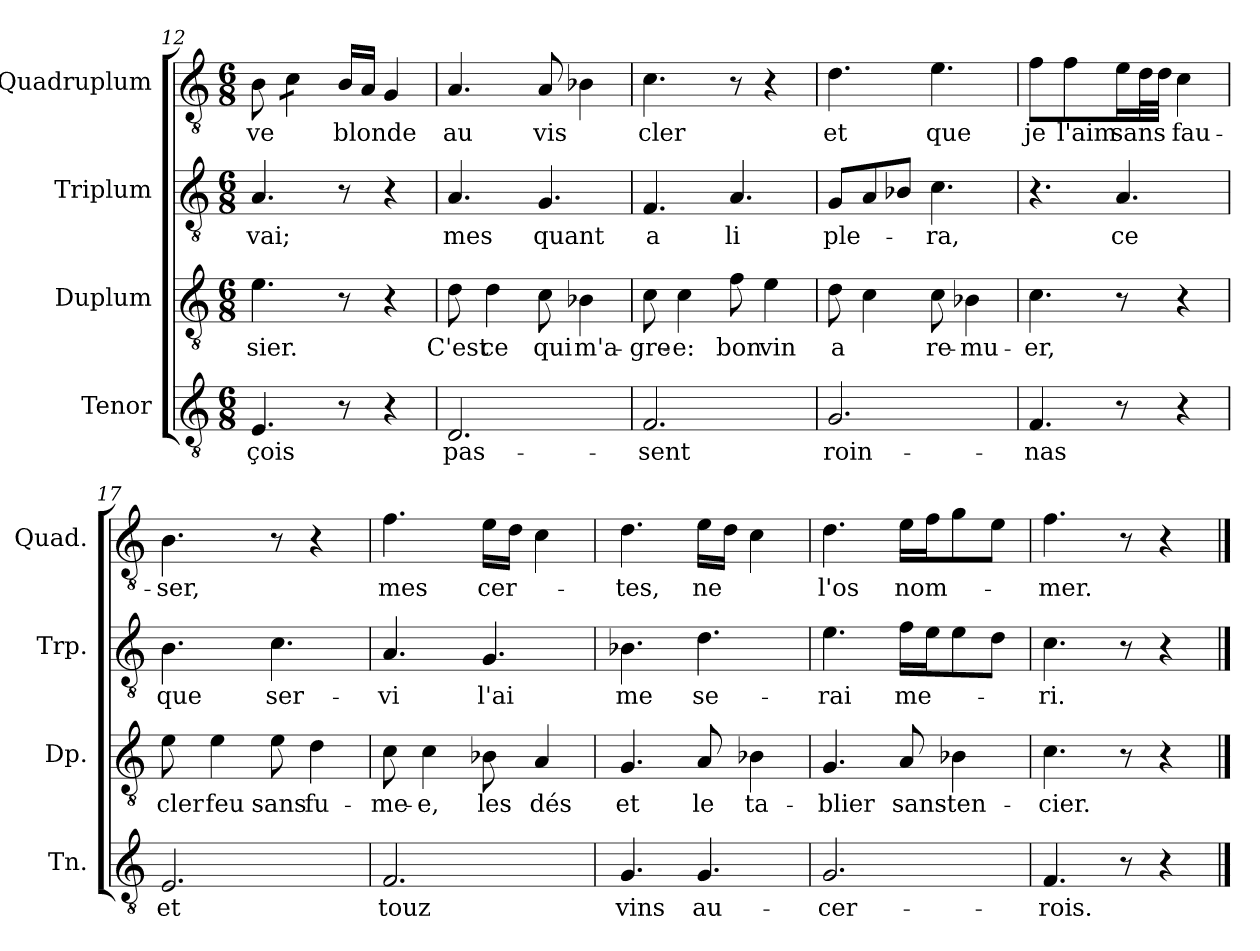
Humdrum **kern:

**kern	**text	**kern	**text	**kern	**text	**kern	**text
*part4	*part4	*part3	*part3	*part2	*part2	*part1	*part1
*staff4	*staff4	*staff3	*staff3	*staff2	*staff2	*staff1	*staff1
*I"Tenor	*	*I"Duplum	*	*I"Triplum	*	*I"Quadruplum	*
*I'Tn.	*	*I'Dp.	*	*I'Trp.	*	*I'Quad.	*
*clefGv2	*	*clefGv2	*	*clefGv2	*	*clefGv2	*
*k[]	*	*k[]	*	*k[]	*	*k[]	*
*M6/8	*	*M6/8	*	*M6/8	*	*M6/8	*
=12	=12	=12	=12	=12	=12	=12	=12
!	!LO:LY:b	!	!LO:LY:b	!	!LO:LY:b	!	!LO:LY:b
4.E/	-çois	4.e\	-sier.	4.A/	-vai;	8B\	-ve
*	*	*	*	*	*	*tremolo	*
.	.	.	.	.	.	8c\L	.
.	.	.	.	.	.	8c\J	.
*	*	*	*	*	*	*Xtremolo	*
!	!	!	!	!	!	!	!LO:LY:b
8r	.	8r	.	8r	.	16B/LL	blonde
.	.	.	.	.	.	16A/JJ	.
4r	.	4r	.	4r	.	4G/	.
!!LO:PB:g=z
=13	=13	=13	=13	=13	=13	=13	=13
!	!LO:LY:b	!	!LO:LY:b	!	!LO:LY:b	!	!LO:LY:b
2.D/	pas-	8d\	C'est	4.A/	mes	4.A/	au
!	!	!	!LO:LY:b	!	!	!	!
.	.	4d\	ce	.	.	.	.
!	!	!	!LO:LY:b	!	!LO:LY:b	!	!LO:LY:b
.	.	8c\	qui	4.G/	quant	8A/	vis
!	!	!	!LO:LY:b	!	!	!	!
.	.	4B-i\	m'a-	.	.	4B-i\	.
=14	=14	=14	=14	=14	=14	=14	=14
!	!LO:LY:b	!	!LO:LY:b	!	!LO:LY:b	!	!LO:LY:b
2.F/	-sent	8c\	-gre-	4.F/	a	4.c\	cler
!	!	!	!LO:LY:b	!	!	!	!
.	.	4c\	-e:	.	.	.	.
!	!	!	!LO:LY:b	!	!LO:LY:b	!	!
.	.	8f\	bon	4.A/	li	8r	.
!	!	!	!LO:LY:b	!	!	!	!
.	.	4e\	vin	.	.	4r	.
=15	=15	=15	=15	=15	=15	=15	=15
!	!LO:LY:b	!	!LO:LY:b	!	!LO:LY:b	!	!LO:LY:b
2.G/	roin-	8d\	a	8G/L	ple-	4.d\	et
.	.	4c\	.	8A/	.	.	.
.	.	.	.	8B-i/J	.	.	.
!	!	!	!LO:LY:b	!	!LO:LY:b	!	!LO:LY:b
.	.	8c\	re-	4.c\	-ra,	4.e\	que
!	!	!	!LO:LY:b	!	!	!	!
.	.	4B-i\	-mu-	.	.	.	.
=16	=16	=16	=16	=16	=16	=16	=16
!	!LO:LY:b	!	!LO:LY:b	!	!	!	!LO:LY:b
4.F/	-nas	4.c\	-er,	4.r	.	8f\	je
!	!	!	!	!	!	!	!LO:LY:b
.	.	.	.	.	.	4f\	l'aim
!	!	!	!	!	!LO:LY:b	!	!LO:LY:b
8r	.	8r	.	4.A/	ce	16e\LL	sans
*	*	*	*	*	*	*tremolo	*
.	.	.	.	.	.	32d\	.
.	.	.	.	.	.	32d\JJJ	.
*	*	*	*	*	*	*Xtremolo	*
!	!	!	!	!	!	!	!LO:LY:b
4r	.	4r	.	.	.	4c\	fau-
=17	=17	=17	=17	=17	=17	=17	=17
!	!LO:LY:b	!	!LO:LY:b	!	!LO:LY:b	!	!LO:LY:b
2.E/	et	8e\	cler	4.B\	que	4.B\	-ser,
!	!	!	!LO:LY:b	!	!	!	!
.	.	4e\	feu	.	.	.	.
!	!	!	!LO:LY:b	!	!LO:LY:b	!	!
.	.	8e\	sans	4.c\	ser-	8r	.
!	!	!	!LO:LY:b	!	!	!	!
.	.	4d\	fu-	.	.	4r	.
=18	=18	=18	=18	=18	=18	=18	=18
!	!LO:LY:b	!	!LO:LY:b	!	!LO:LY:b	!	!LO:LY:b
2.F/	touz	8c\	-me-	4.A/	-vi	4.f\	mes
!	!	!	!LO:LY:b	!	!	!	!
.	.	4c\	-e,	.	.	.	.
!	!	!	!LO:LY:b	!	!LO:LY:b	!	!LO:LY:b
.	.	8B-i\	les	4.G/	l'ai	16e\LL	cer-
.	.	.	.	.	.	16d\JJ	.
!	!	!	!LO:LY:b	!	!	!	!
.	.	4A/	dés	.	.	4c\	.
!!LO:LB:g=z
=19	=19	=19	=19	=19	=19	=19	=19
!	!LO:LY:b	!	!LO:LY:b	!	!LO:LY:b	!	!LO:LY:b
4.G/	vins	4.G/	et	4.B-i\	me	4.d\	-tes,
!	!LO:LY:b	!	!LO:LY:b	!	!LO:LY:b	!	!LO:LY:b
4.G/	au-	8A/	le	4.d\	se-	16e\LL	ne
.	.	.	.	.	.	16d\JJ	.
!	!	!	!LO:LY:b	!	!	!	!
.	.	4B-i\	ta-	.	.	4c\	.
=20	=20	=20	=20	=20	=20	=20	=20
!	!LO:LY:b	!	!LO:LY:b	!	!LO:LY:b	!	!LO:LY:b
2.G/	-cer-	4.G/	-blier	4.e\	-rai	4.d\	l'os
!	!	!	!LO:LY:b	!	!LO:LY:b	!	!LO:LY:b
.	.	8A/	sans	16f\LL	me-	16e\LL	nom-
.	.	.	.	16e\J	.	16f\J	.
!	!	!	!LO:LY:b	!	!	!	!
.	.	4B-i\	ten-	8e\	.	8g\	.
.	.	.	.	8d\J	.	8e\J	.
=21	=21	=21	=21	=21	=21	=21	=21
!	!LO:LY:b	!	!LO:LY:b	!	!LO:LY:b	!	!LO:LY:b
4.F/	-rois.	4.c\	-cier.	4.c\	-ri.	4.f\	-mer.
8r	.	8r	.	8r	.	8r	.
4r	.	4r	.	4r	.	4r	.
==	==	==	==	==	==	==	==
*-	*-	*-	*-	*-	*-	*-	*-
